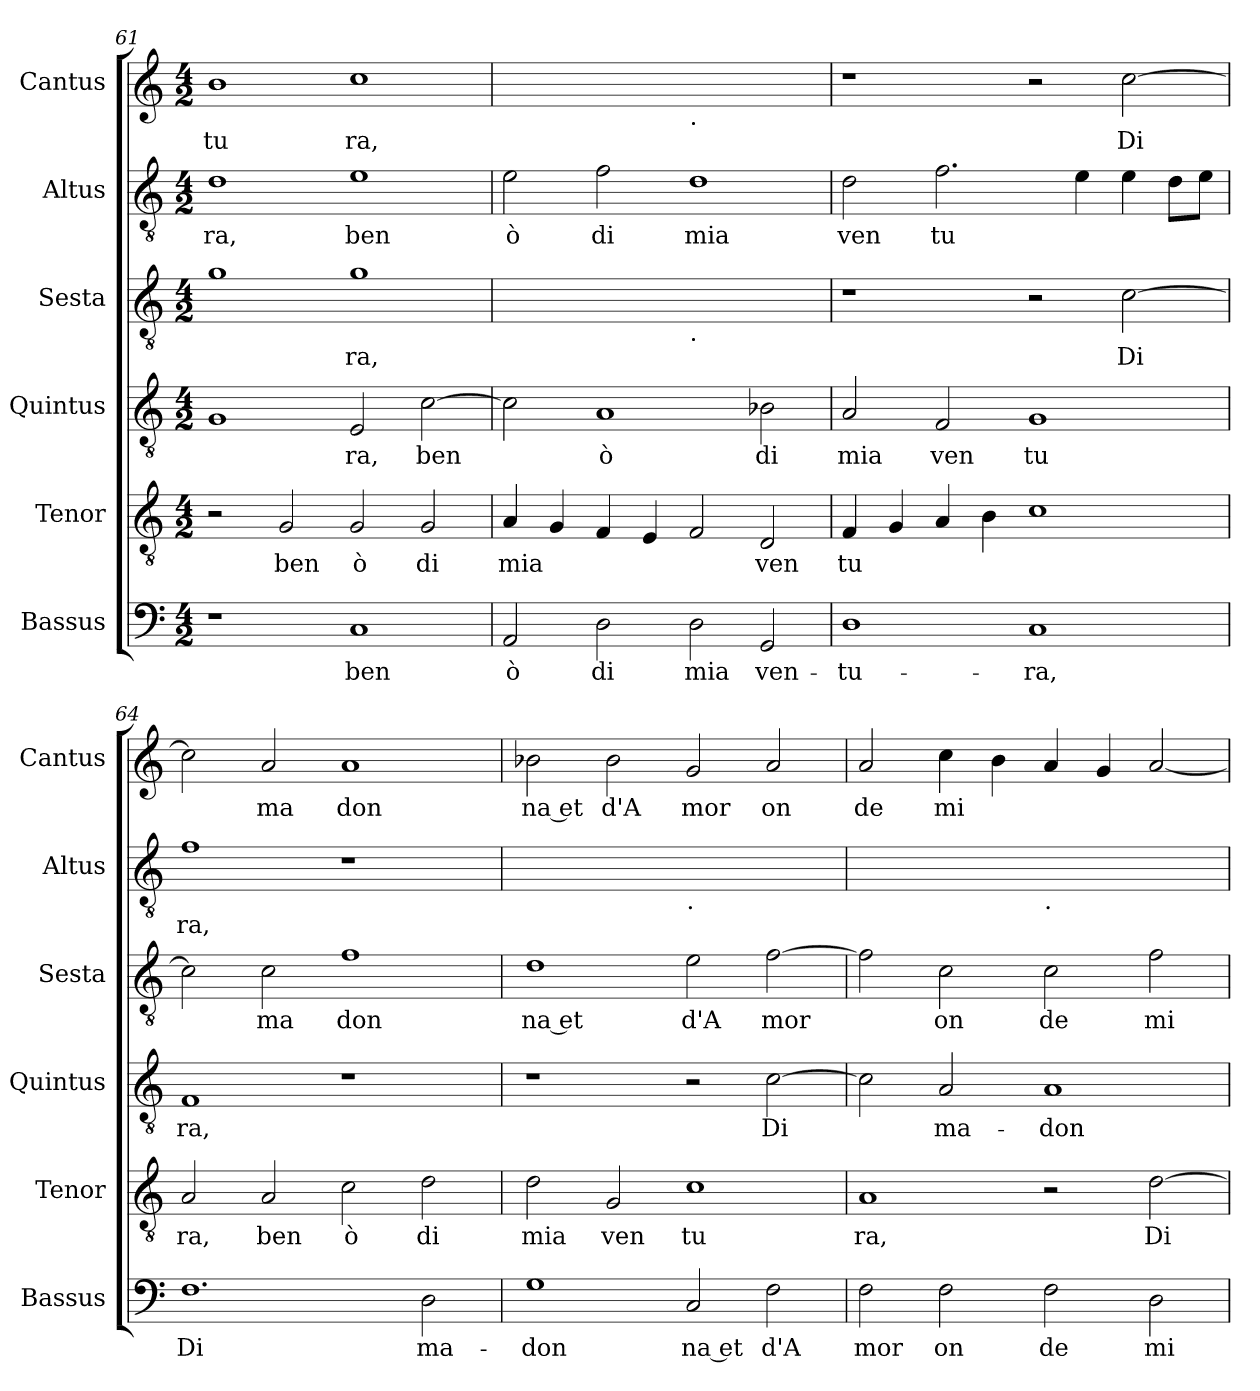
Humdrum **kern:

**kern	**text	**kern	**text	**kern	**text	**kern	**text	**kern	**text	**kern	**text
*part6	*part6	*part5	*part5	*part4	*part4	*part3	*part3	*part2	*part2	*part1	*part1
*staff6	*staff6	*staff5	*staff5	*staff4	*staff4	*staff3	*staff3	*staff2	*staff2	*staff1	*staff1
*I"Bassus	*	*I"Tenor	*	*I"Quintus	*	*I"Sesta	*	*I"Altus	*	*I"Cantus	*
*I'Bassus	*	*I'Tenor	*	*I'Quintus	*	*I'Sesta	*	*I'Altus	*	*I'Cantus	*
*clefF4	*	*clefGv2	*	*clefGv2	*	*clefGv2	*	*clefGv2	*	*clefG2	*
*k[]	*	*k[]	*	*k[]	*	*k[]	*	*k[]	*	*k[]	*
*M4/2	*	*M4/2	*	*M4/2	*	*M4/2	*	*M4/2	*	*M4/2	*
=61	=61	=61	=61	=61	=61	=61	=61	=61	=61	=61	=61
!	!	!	!	!	!	!	!	!	!LO:LY:b	!	!LO:LY:b
1r	.	2r	.	1G	.	1g	.	1d	ra,	1b	tu
!	!	!	!LO:LY:b	!	!	!	!	!	!	!	!
.	.	2G/	ben	.	.	.	.	.	.	.	.
!	!LO:LY:b	!	!LO:LY:b	!	!LO:LY:b	!	!LO:LY:b	!	!LO:LY:b	!	!LO:LY:b
1C	ben	2G/	ò	2E/	ra,	1g	ra,	1e	ben	1cc	ra,
!	!	!	!LO:LY:b	!	!LO:LY:b	!	!	!	!	!	!
.	.	2G/	di	[2c\	ben	.	.	.	.	.	.
=62	=62	=62	=62	=62	=62	=62	=62	=62	=62	=62	=62
!	!LO:LY:b	!	!LO:LY:b	!	!	!	!	!	!LO:LY:b	!	!
*	*	*	*	*	*	*^	*	*	*	*^	*
2AA/	ò	4A/	mia	2c\]	.	0ryy	1ryy	.	2e\	ò	0ryy	1ryy	.
.	.	4G/	.	.	.	.	.	.	.	.	.	.	.
!	!LO:LY:b	!	!	!	!LO:LY:b	!	!	!	!	!LO:LY:b	!	!	!
2D\	di	4F/	.	1A	ò	.	.	.	2f\	di	.	.	.
.	.	4E/	.	.	.	.	.	.	.	.	.	.	.
!	!	!	!	!	!	!	!	!	!	!	!	!LO:TX:b:t=.	!
!	!	!	!	!	!	!	!LO:TX:b:t=.	!	!	!	!	!	!
!	!LO:LY:b	!	!	!	!	!	!	!	!	!LO:LY:b	!	!	!
2D\	mia	2F/	.	.	.	.	1ryy	.	1d	mia	.	1ryy	.
!	!LO:LY:b	!	!LO:LY:b	!	!LO:LY:b	!	!	!	!	!	!	!	!
2GG/	ven-	2D/	ven	2B-X\	di	.	.	.	.	.	.	.	.
=63	=63	=63	=63	=63	=63	=63	=63	=63	=63	=63	=63	=63	=63
!	!LO:LY:b	!	!LO:LY:b	!	!LO:LY:b	!	!	!	!	!LO:LY:b	!	!	!
*	*	*	*	*	*	*v	*v	*	*	*	*v	*v	*
1D	-tu-	4F/	tu	2A/	mia	1r	.	2d\	ven	1r	.
.	.	4G/	.	.	.	.	.	.	.	.	.
!	!	!	!	!	!LO:LY:b	!	!	!	!LO:LY:b	!	!
.	.	4A/	.	2F/	ven	.	.	2.f\	tu	.	.
.	.	4B\	.	.	.	.	.	.	.	.	.
!	!LO:LY:b	!	!	!	!LO:LY:b	!	!	!	!	!	!
1C	-ra,	1c	.	1G	tu	2r	.	.	.	2r	.
.	.	.	.	.	.	.	.	4e\	.	.	.
!	!	!	!	!	!	!	!LO:LY:b	!	!	!	!LO:LY:b
.	.	.	.	.	.	[2c\	Di	4e\	.	[2cc\	Di
.	.	.	.	.	.	.	.	8d\L	.	.	.
.	.	.	.	.	.	.	.	8e\J	.	.	.
=64	=64	=64	=64	=64	=64	=64	=64	=64	=64	=64	=64
!	!LO:LY:b	!	!LO:LY:b	!	!LO:LY:b	!	!	!	!LO:LY:b	!	!
1.F	Di	2A/	ra,	1F	ra,	2c\]	.	1f	ra,	2cc\]	.
!	!	!	!LO:LY:b	!	!	!	!LO:LY:b	!	!	!	!LO:LY:b
.	.	2A/	ben	.	.	2c\	ma	.	.	2a/	ma
!	!	!	!LO:LY:b	!	!	!	!LO:LY:b	!	!	!	!LO:LY:b
.	.	2c\	ò	1r	.	1f	don	1r	.	1a	don
!	!LO:LY:b	!	!LO:LY:b	!	!	!	!	!	!	!	!
2D\	ma-	2d\	di	.	.	.	.	.	.	.	.
=65	=65	=65	=65	=65	=65	=65	=65	=65	=65	=65	=65
!	!LO:LY:b	!	!LO:LY:b	!	!	!	!LO:LY:b	!	!	!	!LO:LY:b
*	*	*	*	*	*	*	*	*^	*	*	*
1G	-don	2d\	mia	1r	.	1d	na et	0ryy	1ryy	.	2b-X\	na et
!	!	!	!LO:LY:b	!	!	!	!	!	!	!	!	!LO:LY:b
.	.	2G/	ven	.	.	.	.	.	.	.	2b-\	d'A
!	!	!	!	!	!	!	!	!	!LO:TX:b:t=.	!	!	!
!	!LO:LY:b	!	!LO:LY:b	!	!	!	!LO:LY:b	!	!	!	!	!LO:LY:b
2C/	na et	1c	tu	2r	.	2e\	d'A	.	1ryy	.	2g/	mor
!	!LO:LY:b	!	!	!	!LO:LY:b	!	!LO:LY:b	!	!	!	!	!LO:LY:b
2F\	d'A	.	.	[2c\	Di	[2f\	mor	.	.	.	2a/	on
=66	=66	=66	=66	=66	=66	=66	=66	=66	=66	=66	=66	=66
!	!LO:LY:b	!	!LO:LY:b	!	!	!	!	!	!	!	!	!LO:LY:b
2F\	mor	1A	ra,	2c\]	.	2f\]	.	0ryy	1ryy	.	2a/	de
!	!LO:LY:b	!	!	!	!LO:LY:b	!	!LO:LY:b	!	!	!	!	!LO:LY:b
2F\	on	.	.	2A/	ma-	2c\	on	.	.	.	4cc\	mi
.	.	.	.	.	.	.	.	.	.	.	4b\	.
!	!	!	!	!	!	!	!	!	!LO:TX:b:t=.	!	!	!
!	!LO:LY:b	!	!	!	!LO:LY:b	!	!LO:LY:b	!	!	!	!	!
2F\	de	2r	.	1A	-don-	2c\	de	.	1ryy	.	4a/	.
.	.	.	.	.	.	.	.	.	.	.	4g/	.
!	!LO:LY:b	!	!LO:LY:b	!	!	!	!LO:LY:b	!	!	!	!	!
2D\	mi	[2d\	Di	.	.	2f\	mi	.	.	.	[2a/	.
*	*	*	*	*	*	*	*	*v	*v	*	*	*
=	=	=	=	=	=	=	=	=	=	=	=
*-	*-	*-	*-	*-	*-	*-	*-	*-	*-	*-	*-
